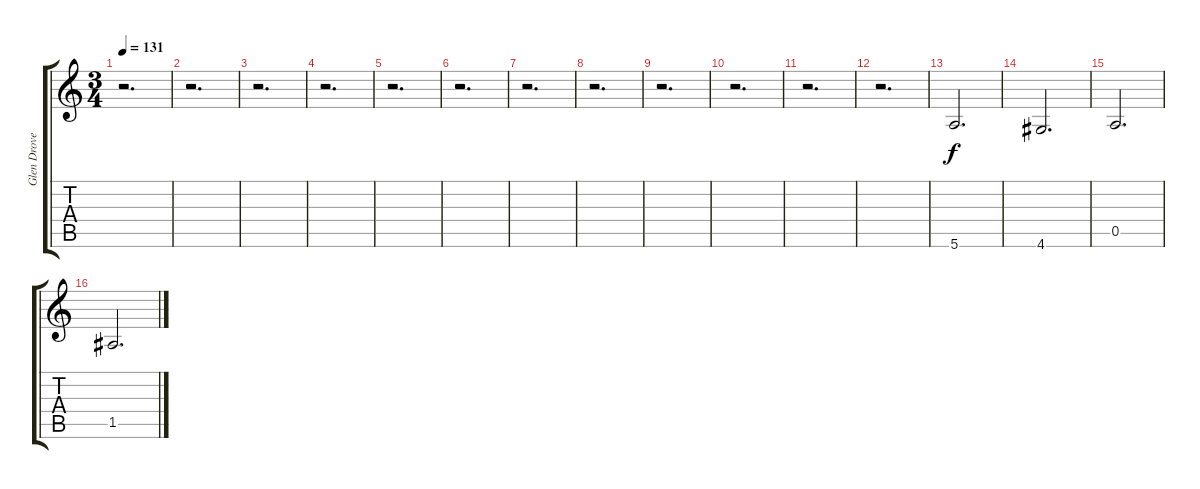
\track ("Glen Drover" "Glen Drove") {instrument overdrivenguitar}
\staff {score tabs}
\tuning (E4 B3 G3 D3 A2 E2) {hide}
\ts (3 4)
\tempo 131
\clef g2
\ks c
r.2{d dy f instrument overdrivenguitar} |
r.2{d} |
r.2{d} |
r.2{d} |
r.2{d} |
r.2{d} |
r.2{d} |
r.2{d} |
r.2{d} |
r.2{d} |
r.2{d} |
r.2{d} |
5.6.2{d} |
4.6.2{d} |
0.5.2{d} |
1.5.2{d}
